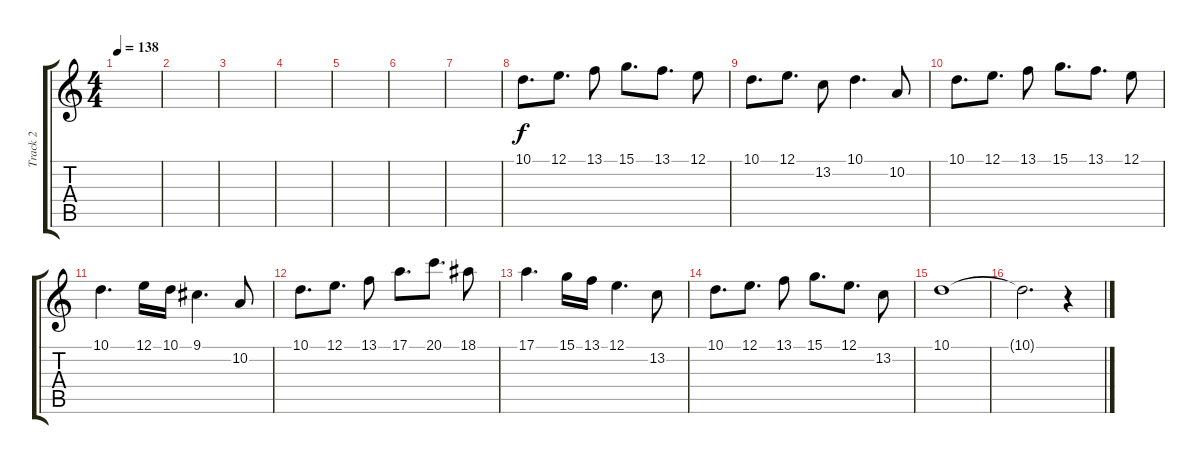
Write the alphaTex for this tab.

\track ("Track 2" "Track 2") {instrument brasssection}
\staff {score tabs}
\tuning (E4 B3 G3 D3 A2 E2) {hide}
\ts (4 4)
\tempo 138
\clef g2
\ks c
|
|
|
|
|
|
|
10.1.8{d} 12.1.8{d} 13.1.8 15.1.8{d} 13.1.8{d} 12.1.8 |
10.1.8{d} 12.1.8{d} 13.2.8 10.1.4{d} 10.2.8 |
10.1.8{d} 12.1.8{d} 13.1.8 15.1.8{d} 13.1.8{d} 12.1.8 |
10.1.4{d} 12.1.16 10.1.16 9.1.4{d} 10.2.8 |
10.1.8{d} 12.1.8{d} 13.1.8 17.1.8{d} 20.1.8{d} 18.1.8 |
17.1.4{d} 15.1.16 13.1.16 12.1.4{d} 13.2.8 |
10.1.8{d} 12.1.8{d} 13.1.8 15.1.8{d} 12.1.8{d} 13.2.8 |
10.1.1 |
10.1{t}.2{d} r.4
